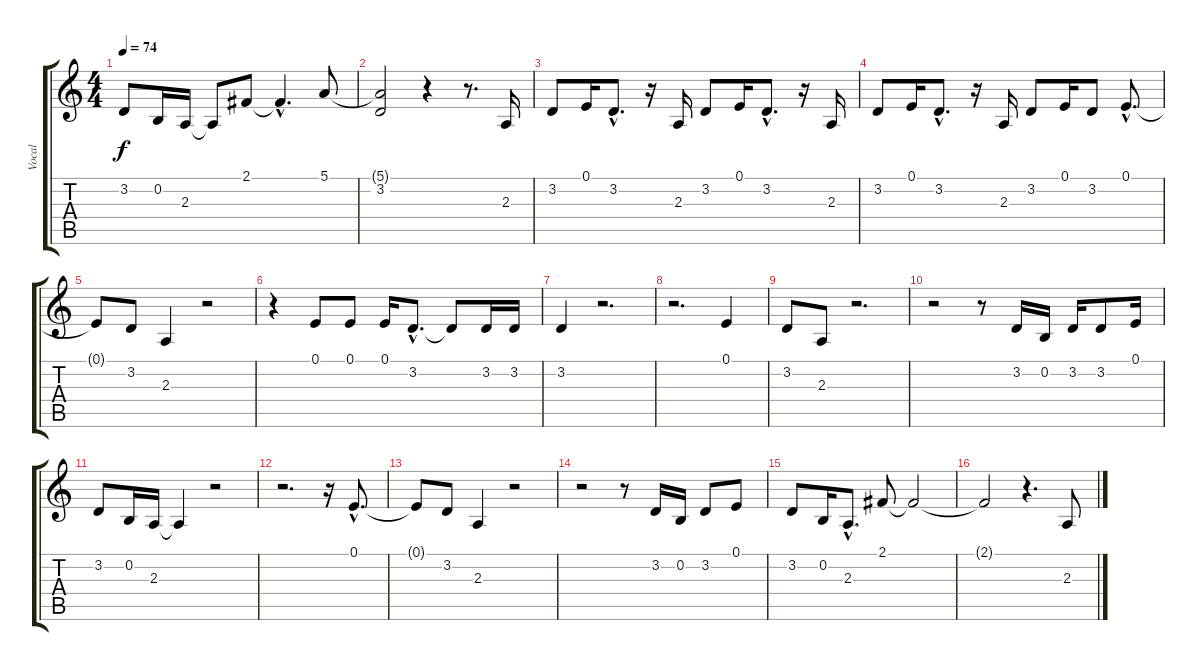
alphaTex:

\track ("Vocal" "Vocal") {instrument shakuhachi}
\staff {score tabs}
\tuning (E4 B3 G3 D3 A2 E2) {hide}
\ts (4 4)
\tempo 74
\clef g2
\ks c
3.2.8{dy f} 0.2.16 2.3.16 2.3{t}.8 2.1.8 2.1{hac t}.4{d} 5.1.8 |
(5.1{t} 3.2).2 r.4 r.8{d} 2.3.16 |
3.2.8 0.1.16 3.2{hac}.8{d} r.16 2.3.16 3.2.8 0.1.16 3.2{hac}.8{d} r.16 2.3.16 |
3.2.8 0.1.16 3.2{hac}.8{d} r.16 2.3.16 3.2.8 0.1.16 3.2.8 0.1{hac}.8{d} |
0.1{t}.8 3.2.8 2.3.4 r.2 |
r.4 0.1.8 0.1.8 0.1.16 3.2{hac}.8{d} 3.2{t}.8 3.2.16 3.2.16 |
3.2.4 r.2{d} |
r.2{d} 0.1.4 |
3.2.8 2.3.8 r.2{d} |
r.2 r.8 3.2.16 0.2.16 3.2.16 3.2.8 0.1.16 |
3.2.8 0.2.16 2.3.16 2.3{t}.4 r.2 |
r.2{d} r.16 0.1{hac}.8{d} |
0.1{t}.8 3.2.8 2.3.4 r.2 |
r.2 r.8 3.2.16 0.2.16 3.2.8 0.1.8 |
3.2.8 0.2.16 2.3{hac}.8{d} 2.1.8 2.1{t}.2 |
2.1{t}.2 r.4{d} 2.3.8
